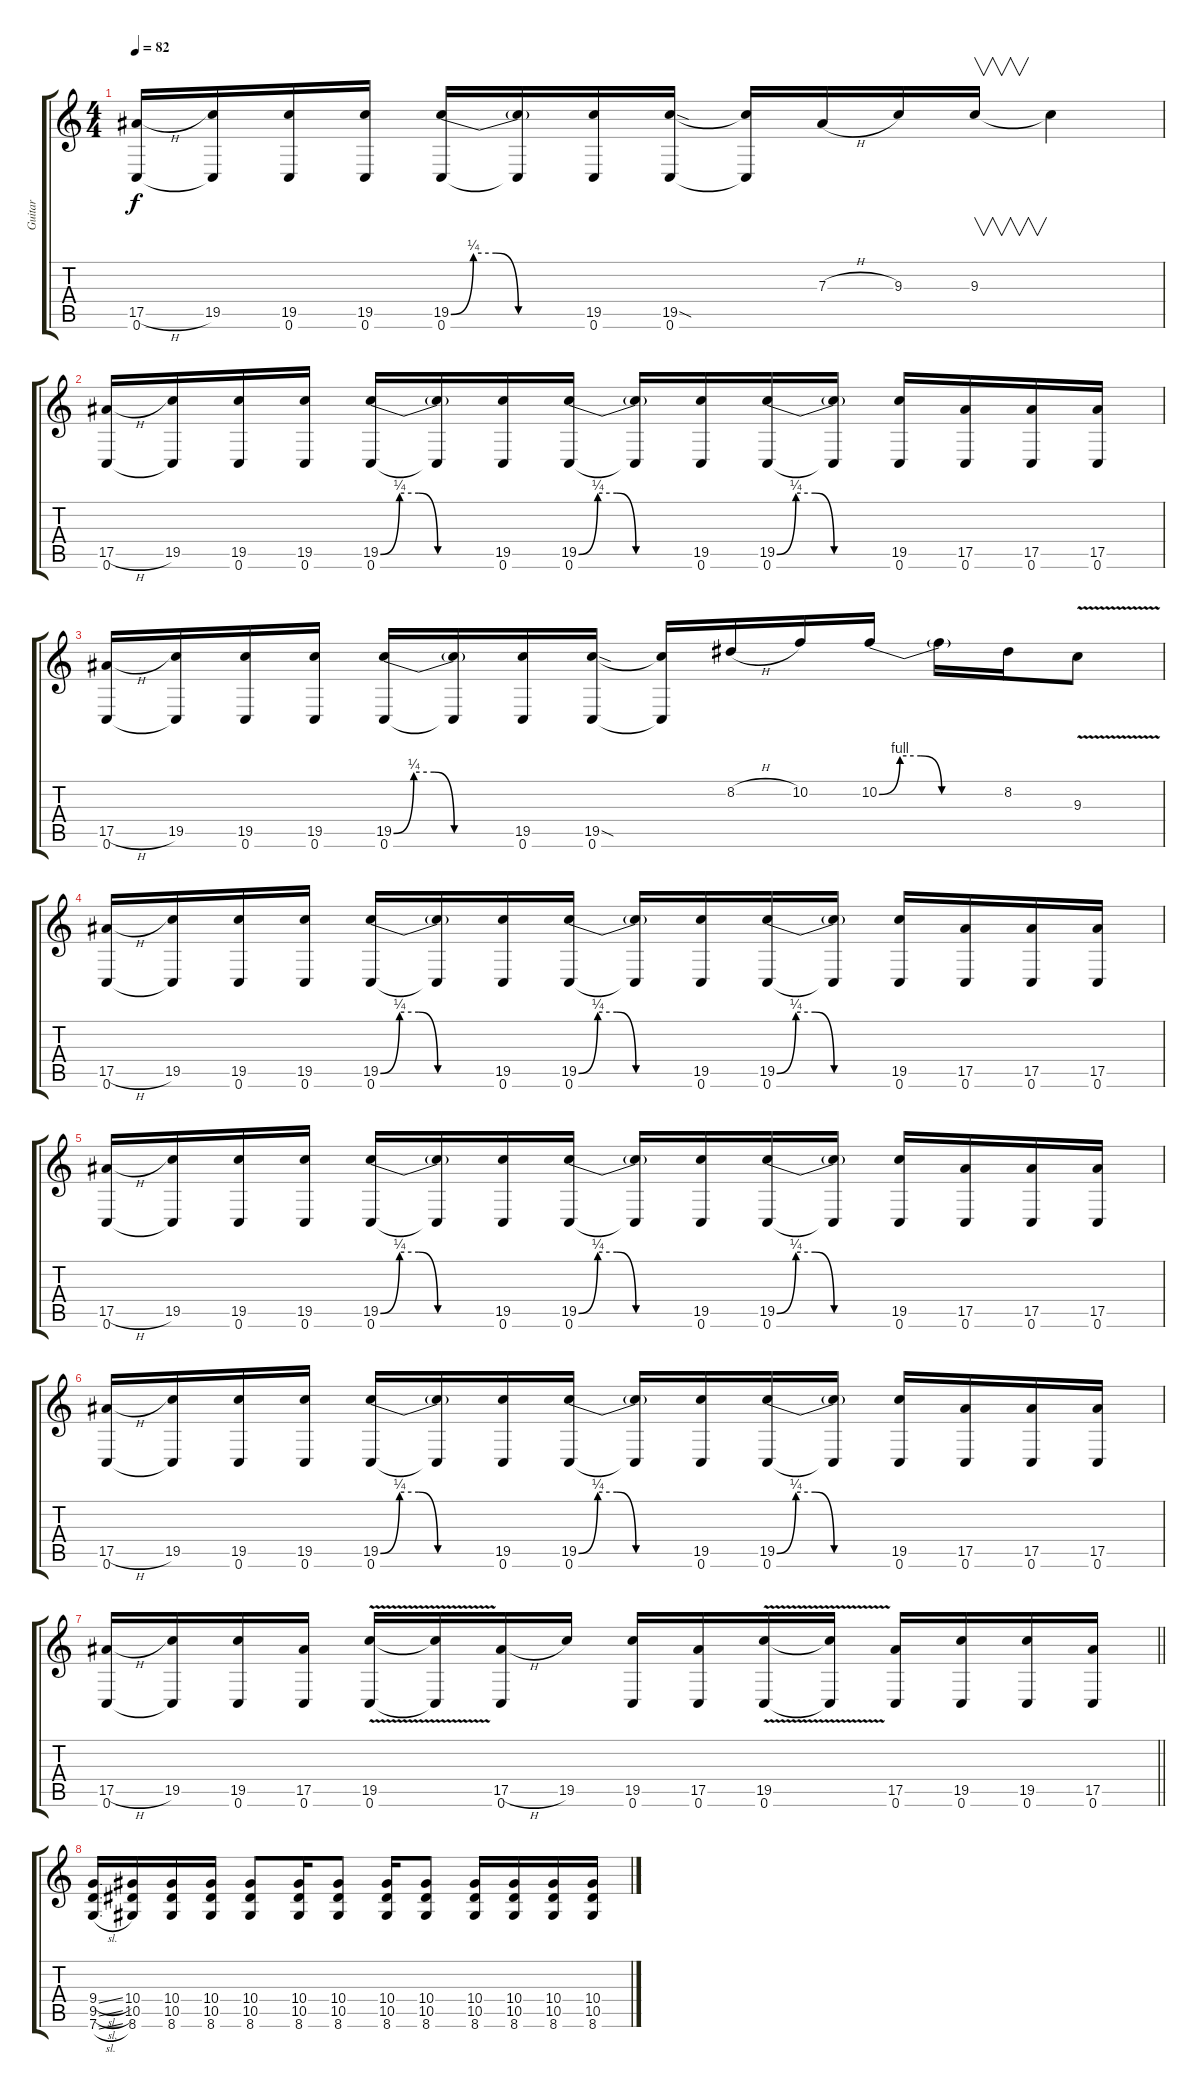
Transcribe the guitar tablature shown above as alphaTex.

\track ("Guitar" "Guitar") {instrument distortionguitar}
\staff {score tabs}
\tuning (C4 G3 Eb3 Bb2 F2 C2) {hide}
\ts (4 4)
\tempo 82
\clef g2
\ks c
(17.5{h} 0.6).16{dy f} (19.5 0.6{t}).16 (19.5 0.6).16 (19.5 0.6).16 (19.5{be (custom 0 0 10 1 20 1 30 0 60 0)} 0.6).16 (19.5{t} 0.6{t}).16 (19.5 0.6).16 (19.5{sod} 0.6).16 (19.5{t} 0.6{t}).16 7.3{h}.16 9.3.16 9.3.16{v} 9.3{t}.4 |
(17.5{h} 0.6).16 (19.5 0.6{t}).16 (19.5 0.6).16 (19.5 0.6).16 (19.5{be (custom 0 0 10 1 20 1 30 0 60 0)} 0.6).16 (19.5{t} 0.6{t}).16 (19.5 0.6).16 (19.5{be (custom 0 0 10 1 20 1 30 0 60 0)} 0.6).16 (19.5{t} 0.6{t}).16 (19.5 0.6).16 (19.5{be (custom 0 0 10 1 20 1 30 0 60 0)} 0.6).16 (19.5{t} 0.6{t}).16 (19.5 0.6).16 (17.5 0.6).16 (17.5 0.6).16 (17.5 0.6).16 |
(17.5{h} 0.6).16 (19.5 0.6{t}).16 (19.5 0.6).16 (19.5 0.6).16 (19.5{be (custom 0 0 10 1 20 1 30 0 60 0)} 0.6).16 (19.5{t} 0.6{t}).16 (19.5 0.6).16 (19.5{sod} 0.6).16 (19.5{t} 0.6{t}).16 8.2{h}.16 10.2.16 10.2{be (custom 0 0 10 4 20 4 30 0 60 0)}.16 10.2{t}.16 8.2.16 9.3{v}.8 |
(17.5{h} 0.6).16 (19.5 0.6{t}).16 (19.5 0.6).16 (19.5 0.6).16 (19.5{be (custom 0 0 10 1 20 1 30 0 60 0)} 0.6).16 (19.5{t} 0.6{t}).16 (19.5 0.6).16 (19.5{be (custom 0 0 10 1 20 1 30 0 60 0)} 0.6).16 (19.5{t} 0.6{t}).16 (19.5 0.6).16 (19.5{be (custom 0 0 10 1 20 1 30 0 60 0)} 0.6).16 (19.5{t} 0.6{t}).16 (19.5 0.6).16 (17.5 0.6).16 (17.5 0.6).16 (17.5 0.6).16 |
(17.5{h} 0.6).16 (19.5 0.6{t}).16 (19.5 0.6).16 (19.5 0.6).16 (19.5{be (custom 0 0 10 1 20 1 30 0 60 0)} 0.6).16 (19.5{t} 0.6{t}).16 (19.5 0.6).16 (19.5{be (custom 0 0 10 1 20 1 30 0 60 0)} 0.6).16 (19.5{t} 0.6{t}).16 (19.5 0.6).16 (19.5{be (custom 0 0 10 1 20 1 30 0 60 0)} 0.6).16 (19.5{t} 0.6{t}).16 (19.5 0.6).16 (17.5 0.6).16 (17.5 0.6).16 (17.5 0.6).16 |
(17.5{h} 0.6).16 (19.5 0.6{t}).16 (19.5 0.6).16 (19.5 0.6).16 (19.5{be (custom 0 0 10 1 20 1 30 0 60 0)} 0.6).16 (19.5{t} 0.6{t}).16 (19.5 0.6).16 (19.5{be (custom 0 0 10 1 20 1 30 0 60 0)} 0.6).16 (19.5{t} 0.6{t}).16 (19.5 0.6).16 (19.5{be (custom 0 0 10 1 20 1 30 0 60 0)} 0.6).16 (19.5{t} 0.6{t}).16 (19.5 0.6).16 (17.5 0.6).16 (17.5 0.6).16 (17.5 0.6).16 |
\barLineRight lightlight
(17.5{h} 0.6).16 (19.5 0.6{t}).16 (19.5 0.6).16 (17.5 0.6).16 (19.5{v} 0.6).16 (19.5{t} 0.6{t}).16 (17.5{h} 0.6).16 19.5.16 (19.5 0.6).16 (17.5 0.6).16 (19.5{v} 0.6).16 (19.5{t} 0.6{t}).16 (17.5 0.6).16 (19.5 0.6).16 (19.5 0.6).16 (17.5 0.6).16 |
(9.4{sl} 9.5{sl} 7.6{sl}).16 (10.4 10.5 8.6).16 (10.4 10.5 8.6).16 (10.4 10.5 8.6).16 (10.4 10.5 8.6).8 (10.4 10.5 8.6).16 (10.4 10.5 8.6).8 (10.4 10.5 8.6).16 (10.4 10.5 8.6).8 (10.4 10.5 8.6).16 (10.4 10.5 8.6).16 (10.4 10.5 8.6).16 (10.4 10.5 8.6).16
